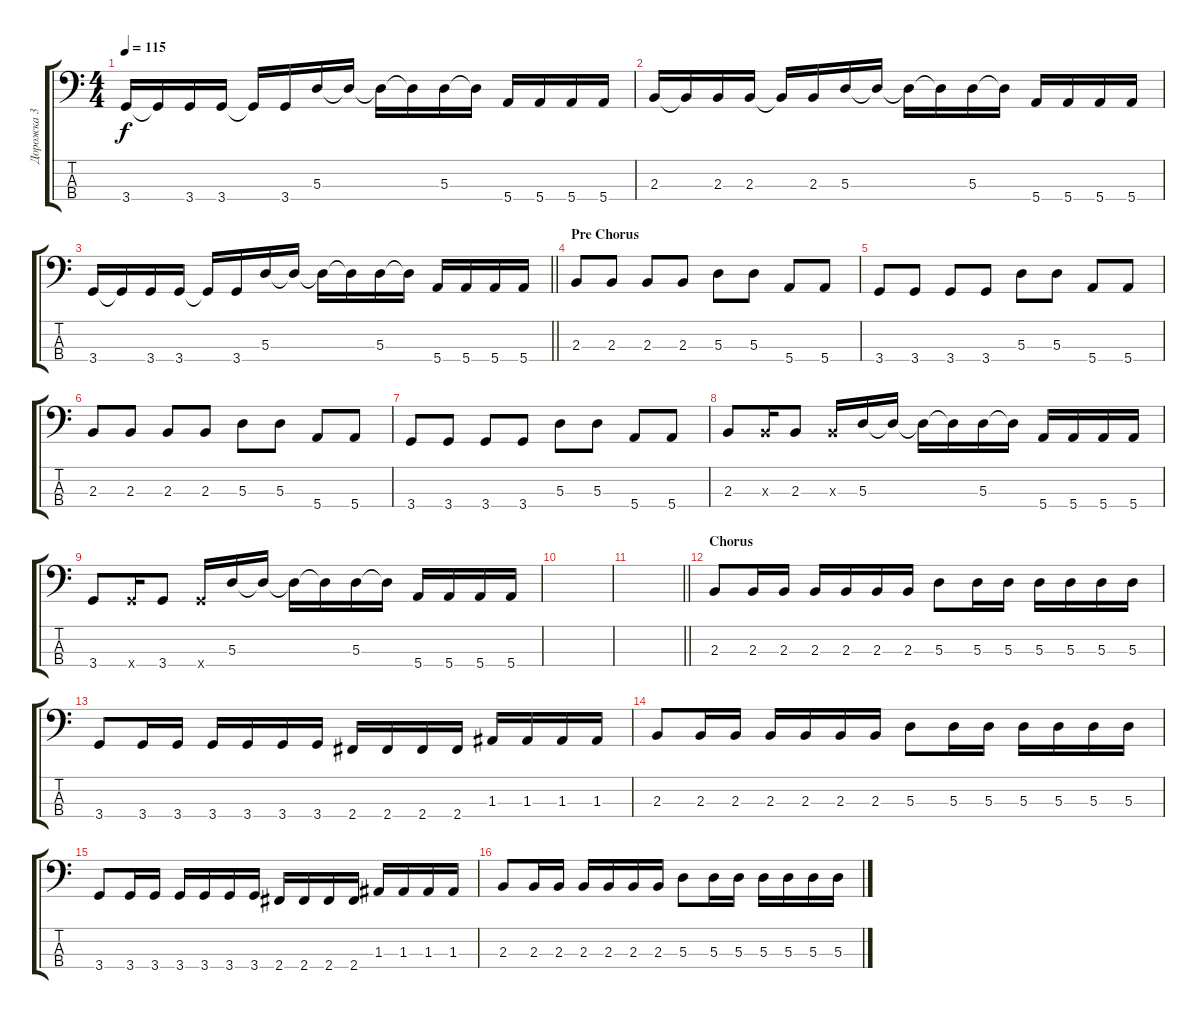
\track ("Дорожка 3" "Дорожка 3") {instrument electricbassfinger}
\staff {score tabs}
\tuning (G2 D2 A1 E1) {hide}
\ts (4 4)
\tempo 115
\clef f4
\ks c
3.4.16{dy f} 3.4{t}.16 3.4.16 3.4.16 3.4{t}.16 3.4.16 5.3.16 5.3{t}.16 5.3{t}.16 5.3{t}.16 5.3.16 5.3{t}.16 5.4.16 5.4.16 5.4.16 5.4.16 |
2.3.16 2.3{t}.16 2.3.16 2.3.16 2.3{t}.16 2.3.16 5.3.16 5.3{t}.16 5.3{t}.16 5.3{t}.16 5.3.16 5.3{t}.16 5.4.16 5.4.16 5.4.16 5.4.16 |
\barLineRight lightlight
3.4.16 3.4{t}.16 3.4.16 3.4.16 3.4{t}.16 3.4.16 5.3.16 5.3{t}.16 5.3{t}.16 5.3{t}.16 5.3.16 5.3{t}.16 5.4.16 5.4.16 5.4.16 5.4.16 |
\section ("" "Pre Chorus")
2.3.8 2.3.8 2.3.8 2.3.8 5.3.8 5.3.8 5.4.8 5.4.8 |
3.4.8 3.4.8 3.4.8 3.4.8 5.3.8 5.3.8 5.4.8 5.4.8 |
2.3.8 2.3.8 2.3.8 2.3.8 5.3.8 5.3.8 5.4.8 5.4.8 |
3.4.8 3.4.8 3.4.8 3.4.8 5.3.8 5.3.8 5.4.8 5.4.8 |
2.3.8 2.3{x}.16 2.3.8 2.3{x}.16 5.3.16 5.3{t}.16 5.3{t}.16 5.3{t}.16 5.3.16 5.3{t}.16 5.4.16 5.4.16 5.4.16 5.4.16 |
3.4.8 3.4{x}.16 3.4.8 3.4{x}.16 5.3.16 5.3{t}.16 5.3{t}.16 5.3{t}.16 5.3.16 5.3{t}.16 5.4.16 5.4.16 5.4.16 5.4.16 |
|
\barLineRight lightlight
|
\section ("" "Chorus")
2.3.8 2.3.16 2.3.16 2.3.16 2.3.16 2.3.16 2.3.16 5.3.8 5.3.16 5.3.16 5.3.16 5.3.16 5.3.16 5.3.16 |
3.4.8 3.4.16 3.4.16 3.4.16 3.4.16 3.4.16 3.4.16 2.4.16 2.4.16 2.4.16 2.4.16 1.3.16 1.3.16 1.3.16 1.3.16 |
2.3.8 2.3.16 2.3.16 2.3.16 2.3.16 2.3.16 2.3.16 5.3.8 5.3.16 5.3.16 5.3.16 5.3.16 5.3.16 5.3.16 |
3.4.8 3.4.16 3.4.16 3.4.16 3.4.16 3.4.16 3.4.16 2.4.16 2.4.16 2.4.16 2.4.16 1.3.16 1.3.16 1.3.16 1.3.16 |
2.3.8 2.3.16 2.3.16 2.3.16 2.3.16 2.3.16 2.3.16 5.3.8 5.3.16 5.3.16 5.3.16 5.3.16 5.3.16 5.3.16
